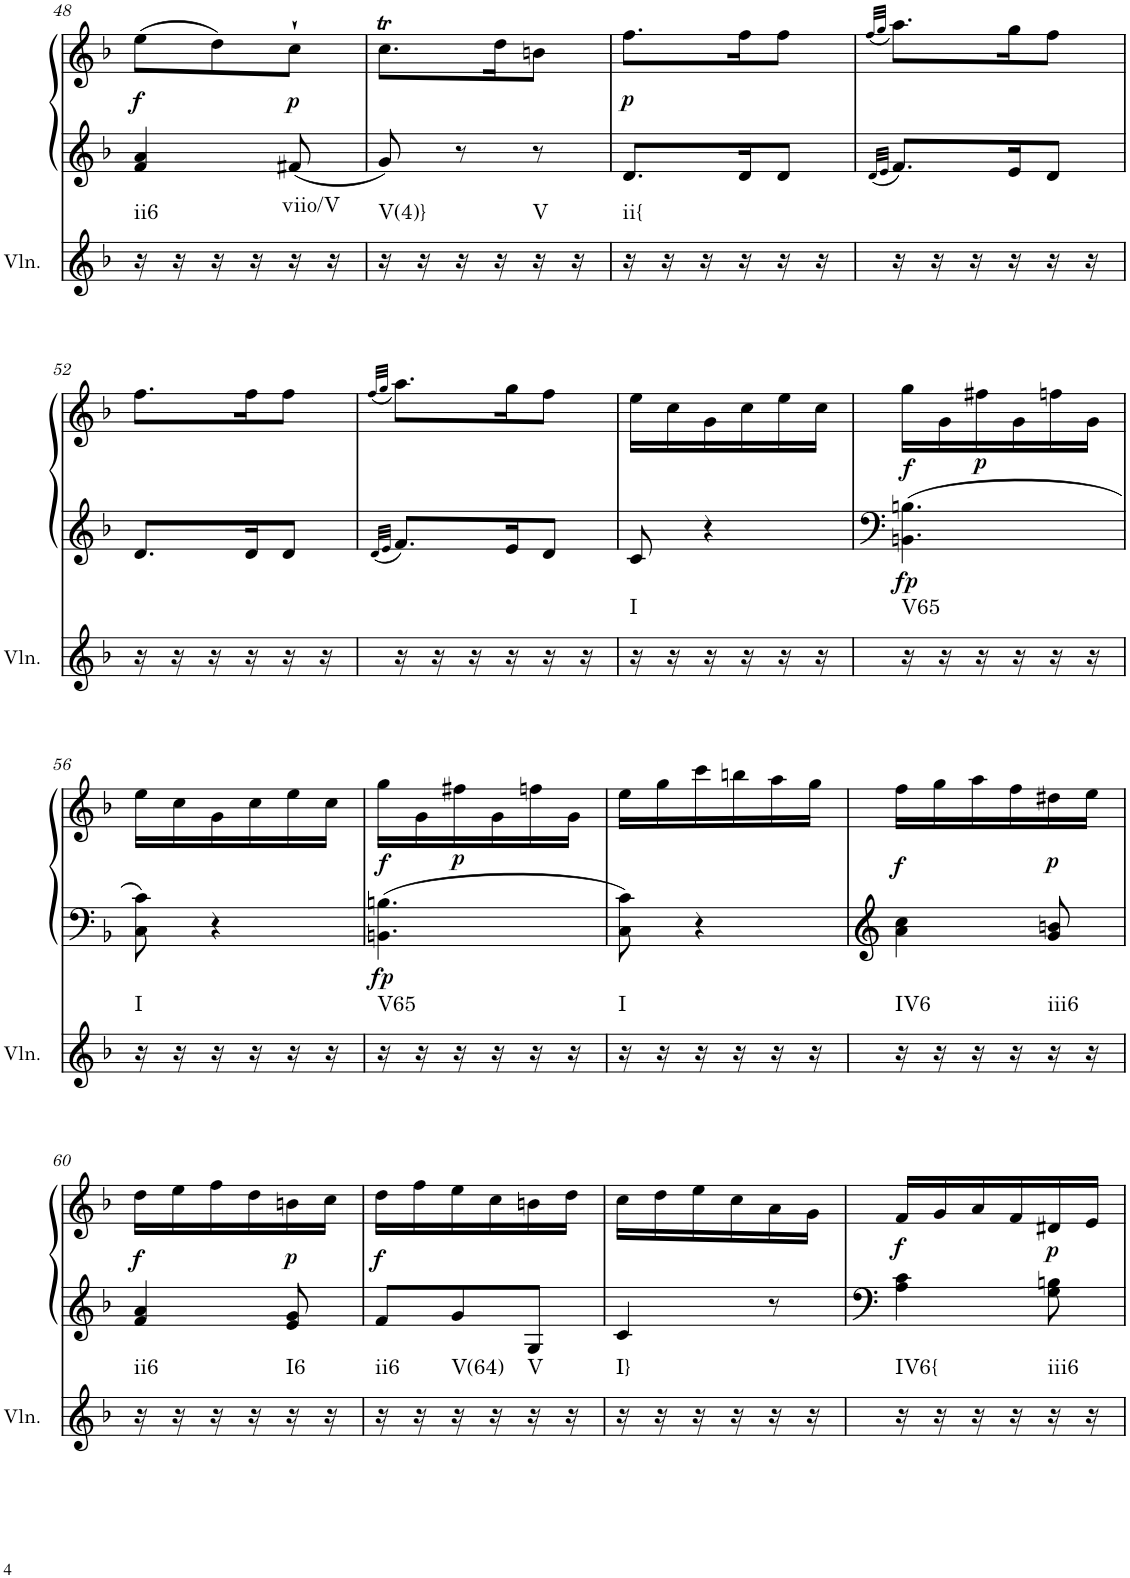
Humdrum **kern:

**kern	**harte	**kern	**kern	**dynam
*part2	*part2	*part1	*part1	*part1
*staff3	*	*staff2	*staff1	*staff1/2
*I"Violin	*	*I"Klavier linke Hand	*	*
*I'Vln.	*	*	*	*
!!LO:PB:g=z
*clefG2	*	*clefF4	*clefG2	*
*k[b-]	*	*k[b-]	*k[b-]	*
*M3/8	*	*M3/8	*M3/8	*
=48	=48	=48	=48	=48
!	!LO:H:kt=ii6	!	!	!LO:DY:b
16r	N	4f/ 4a/	(8ee\L	f
16r	.	.	.	.
16r	.	.	8dd\)	.
16r	.	.	.	.
!	!LO:H:kt=viio/V	!	!	!LO:DY:b
16r	N	8f#X/	8cc`\J	p
16r	.	.	.	.
=49	=49	=49	=49	=49
!	!LO:H:kt=V(4)}	!	!	!
16r	N	8g/	8.ccT\L	.
16r	.	.	.	.
16r	.	8r	.	.
16r	.	.	16dd\K	.
!	!LO:H:kt=V	!	!	!
16r	N	8r	8bn\J	.
16r	.	.	.	.
=50	=50	=50	=50	=50
!	!LO:H:kt=ii{	!	!	!LO:DY:b
16r	N	8.d/L	8.ff\L	p
16r	.	.	.	.
16r	.	.	.	.
16r	.	16d/K	16ff\K	.
16r	.	8d/J	8ff\J	.
16r	.	.	.	.
=51	=51	=51	=51	=51
.	.	32qd/LLL	(32qff/LLL	.
.	.	32qe/JJJ	32qgg/JJJ	.
16r	.	8.f/L	8.aa\L)	.
16r	.	.	.	.
16r	.	.	.	.
16r	.	16e/K	16gg\K	.
16r	.	8d/J	8ff\J	.
16r	.	.	.	.
!!LO:LB:g=z
=52	=52	=52	=52	=52
16r	.	8.d/L	8.ff\L	.
16r	.	.	.	.
16r	.	.	.	.
16r	.	16d/K	16ff\K	.
16r	.	8d/J	8ff\J	.
16r	.	.	.	.
=53	=53	=53	=53	=53
.	.	32qd/LLL	(32qff/LLL	.
.	.	32qe/JJJ	32qgg/JJJ	.
16r	.	8.f/L	8.aa\L)	.
16r	.	.	.	.
16r	.	.	.	.
16r	.	16e/K	16gg\K	.
16r	.	8d/J	8ff\J	.
16r	.	.	.	.
=54	=54	=54	=54	=54
!	!LO:H:kt=I	!	!	!
16r	N	8c/	16ee\LL	.
16r	.	.	16cc\	.
16r	.	4r	16g\	.
16r	.	.	16cc\	.
16r	.	.	16ee\	.
16r	.	.	16cc\JJ	.
=55	=55	=55	=55	=55
!	!	!	!	!LO:DY:b=2
!	!LO:H:kt=V65	!	!	!LO:DY:n=1:b
16r	N	4.BBn\ 4.Bn\	16gg\LL	fp f
16r	.	.	16g\	.
!	!	!	!	!LO:DY:n=2:b
16r	.	.	16ff#X\	p
16r	.	.	16g\	.
16r	.	.	16ffn\	.
16r	.	.	16g\JJ	.
!!LO:LB:g=z
=56	=56	=56	=56	=56
!	!LO:H:kt=I	!	!	!
16r	N	8C\ 8c\	16ee\LL	.
16r	.	.	16cc\	.
16r	.	4r	16g\	.
16r	.	.	16cc\	.
16r	.	.	16ee\	.
16r	.	.	16cc\JJ	.
=57	=57	=57	=57	=57
!	!	!	!	!LO:DY:b=2
!	!LO:H:kt=V65	!	!	!LO:DY:n=1:b
16r	N	4.BBn\ 4.Bn\	16gg\LL	fp f
16r	.	.	16g\	.
!	!	!	!	!LO:DY:n=2:b
16r	.	.	16ff#X\	p
16r	.	.	16g\	.
16r	.	.	16ffn\	.
16r	.	.	16g\JJ	.
=58	=58	=58	=58	=58
!	!LO:H:kt=I	!	!	!
16r	N	8C\ 8c\	16ee\LL	.
16r	.	.	16gg\	.
16r	.	4r	16ccc\	.
16r	.	.	16bbn\	.
16r	.	.	16aa\	.
16r	.	.	16gg\JJ	.
=59	=59	=59	=59	=59
!	!LO:H:kt=IV6	!	!	!LO:DY:b
16r	N	4a\ 4cc\	16ff\LL	f
16r	.	.	16gg\	.
16r	.	.	16aa\	.
16r	.	.	16ff\	.
!	!LO:H:kt=iii6	!	!	!LO:DY:b
16r	N	8g/ 8bn/	16dd#X\	p
16r	.	.	16ee\JJ	.
!!LO:LB:g=z
=60	=60	=60	=60	=60
!	!LO:H:kt=ii6	!	!	!LO:DY:b
16r	N	4f/ 4a/	16dd\LL	f
16r	.	.	16ee\	.
16r	.	.	16ff\	.
16r	.	.	16dd\	.
!	!LO:H:kt=I6	!	!	!LO:DY:b
16r	N	8e/ 8g/	16bn\	p
16r	.	.	16cc\JJ	.
=61	=61	=61	=61	=61
!	!LO:H:kt=ii6	!	!	!LO:DY:b
16r	N	8f/L	16dd\LL	f
16r	.	.	16ff\	.
!	!LO:H:kt=V(64)	!	!	!
16r	N	8g/	16ee\	.
16r	.	.	16cc\	.
!	!LO:H:kt=V	!	!	!
16r	N	8G/J	16bn\	.
16r	.	.	16dd\JJ	.
=62	=62	=62	=62	=62
!	!LO:H:kt=I}	!	!	!
16r	N	4c/	16cc\LL	.
16r	.	.	16dd\	.
16r	.	.	16ee\	.
16r	.	.	16cc\	.
16r	.	8r	16a\	.
16r	.	.	16g\JJ	.
=63	=63	=63	=63	=63
!	!LO:H:kt=IV6{	!	!	!LO:DY:b
16r	N	4A\ 4c\	16f/LL	f
16r	.	.	16g/	.
16r	.	.	16a/	.
16r	.	.	16f/	.
!	!LO:H:kt=iii6	!	!	!LO:DY:b
16r	N	8G\ 8Bn\	16d#X/	p
16r	.	.	16e/JJ	.
=	=	=	=	=
*-	*-	*-	*-	*-
